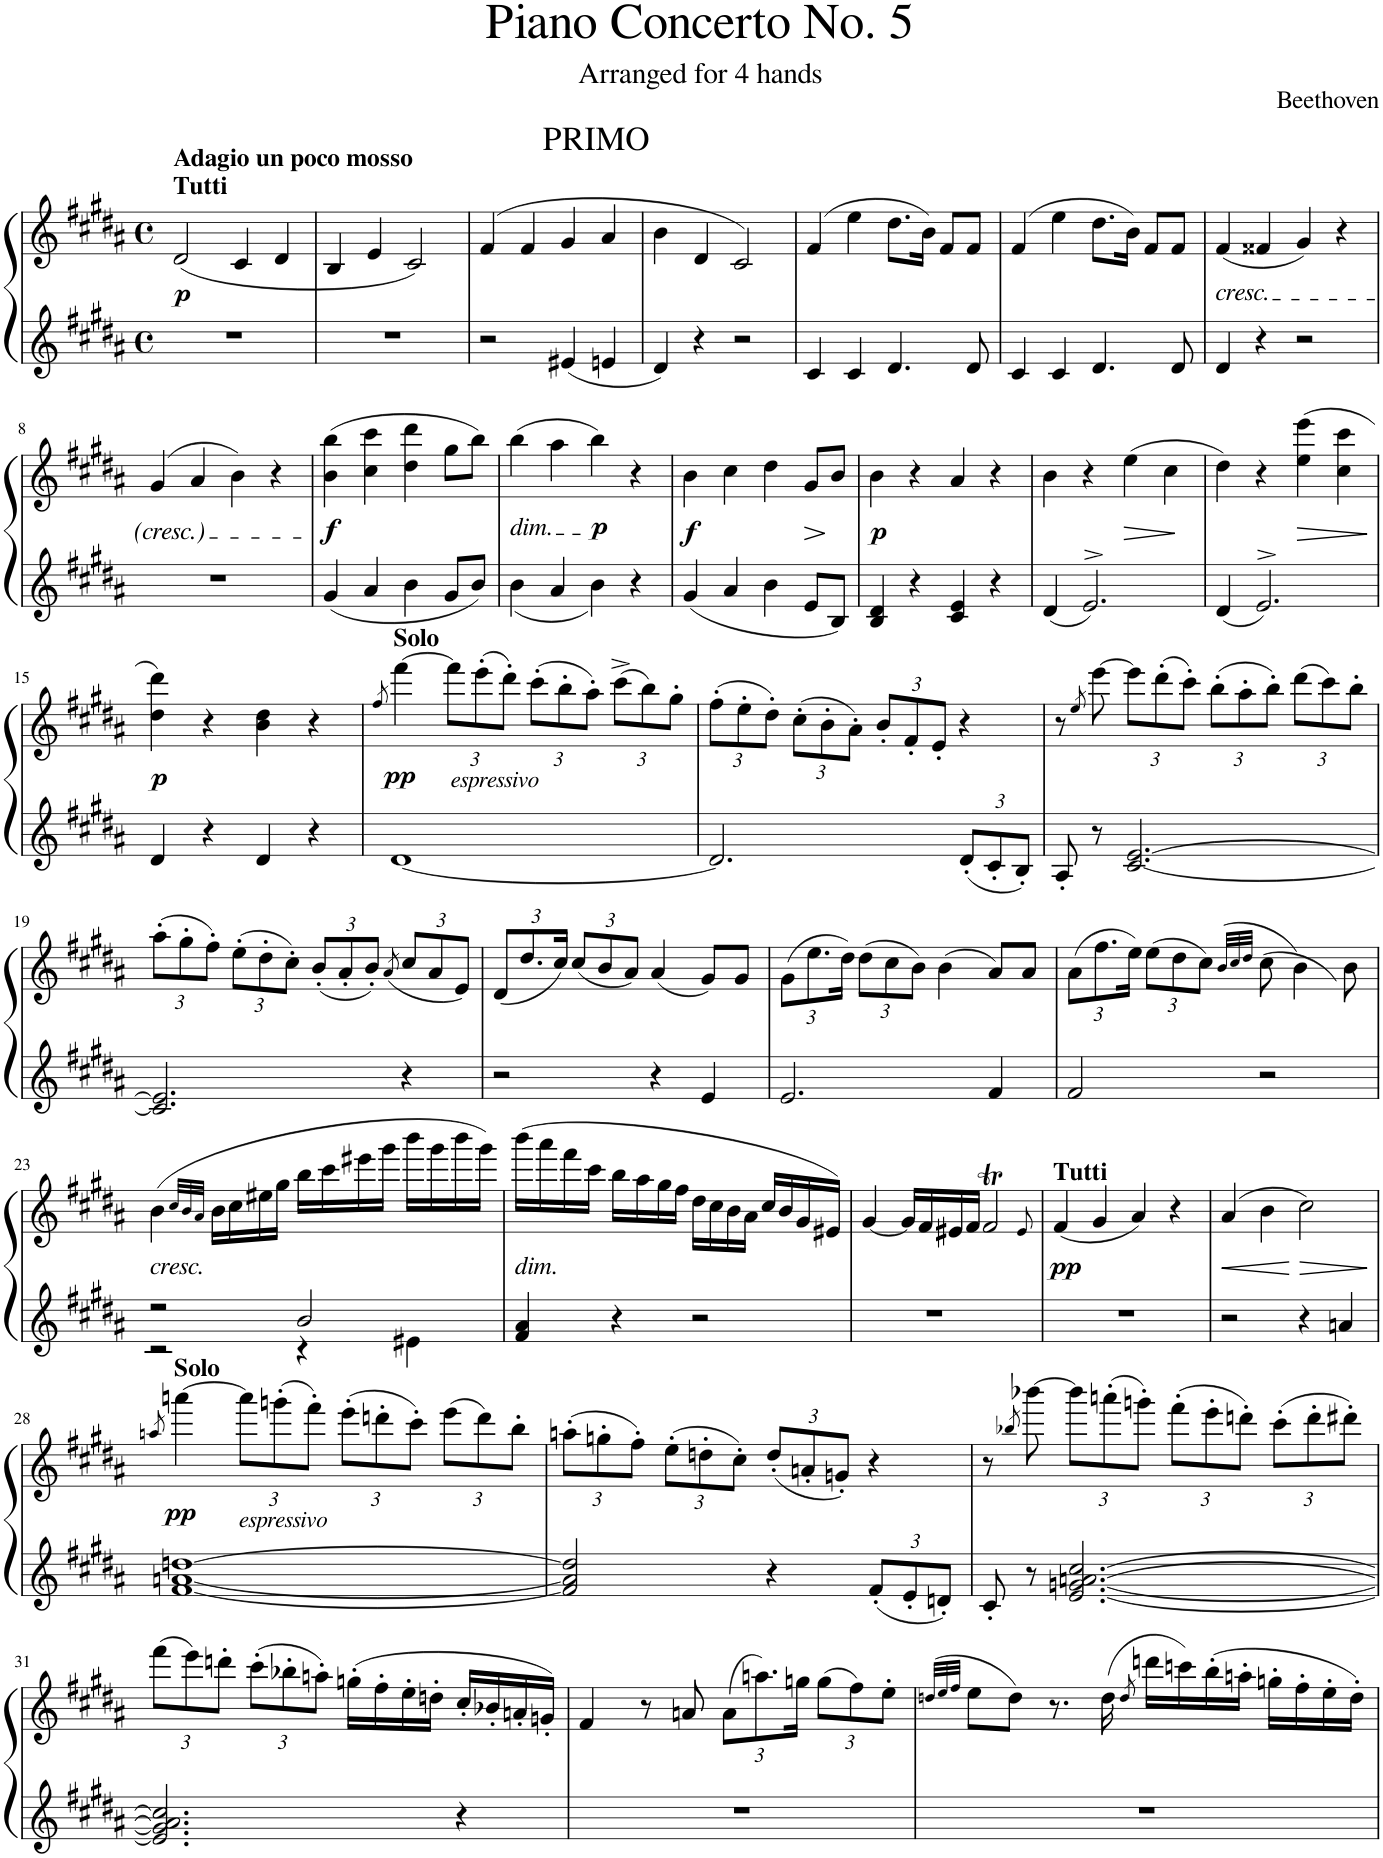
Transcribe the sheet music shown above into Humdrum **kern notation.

**kern	**kern	**dynam
*part1	*part1	*part1
*staff2	*staff1	*staff1/2
*I"Piano	*	*
*I'Pno.	*	*
*clefG2	*clefG2	*
*k[f#c#g#d#a#]	*k[f#c#g#d#a#]	*
*M4/4	*M4/4	*
*met(c)	*met(c)	*
=1	=1	=1
!	!LO:TX:a:B:t=Adagio un poco mosso	!
!	!LO:TX:a:B:t=Tutti	!
!	!LO:TX:a:t=PRIMO	!
!	!	!LO:DY:b
1r	(<2d#/	p
.	4c#/	.
.	4d#/	.
=2	=2	=2
1r	4B/	.
.	4e/	.
.	2c#/)	.
=3	=3	=3
2r	(4f#/	.
.	4f#/	.
4e#X/	4g#/	.
4en/	4a#/	.
=4	=4	=4
4d#/	4b\	.
4r	4d#/	.
2r	2c#/)	.
=5	=5	=5
4c#/	(4f#/	.
4c#/	4ee\	.
4.d#/	8.dd#\L	.
.	16b\Jk)	.
.	8f#/L	.
8d#/	8f#/J	.
=6	=6	=6
4c#/	(4f#/	.
4c#/	4ee\	.
4.d#/	8.dd#\L	.
.	16b\Jk)	.
.	8f#/L	.
8d#/	8f#/J	.
=7	=7	=7
!	!LO:TX:b:i:t=cresc.	!
4d#/	(4f#/	.
4r	4f##X/	.
2r	4g#/)	.
.	4r	.
!!LO:LB:g=z
=8	=8	=8
1r	(4g#/	.
.	4a#/	.
.	4b\)	.
.	4r	.
=9	=9	=9
!	!	!LO:DY:b
4g#/	(4b\ 4bb\	f
4a#/	4cc#\ 4ccc#\	.
4b\	4dd#\ 4ddd#\	.
8g#/L	8gg#\L	.
8b/J	8bb\J)	.
=10	=10	=10
!	!LO:TX:b:i:t=dim.	!
4b\	(4bb\	.
4a#/	4aa#\	.
!	!	!LO:DY:b
4b\	4bb\)	p
4r	4r	.
=11	=11	=11
!	!	!LO:DY:b
4g#/	4b\	f
4a#/	4cc#\	.
4b\	4dd#\	.
!	!	!LO:HP:b
8e/L	8g#/L	>
8B/J	8b/J	.
=12	=12	=12
!	!	!LO:DY:b
4B/ 4d#/	4b\	p
4r	4r	.
4c#/ 4e/	4a#/	.
4r	4r	.
=13	=13	=13
4d#/	4b\	.
2.e^>/	4r	.
!	!	!LO:HP:b
.	(4ee\	>
.	4cc#\	]
=14	=14	=14
4d#/	4dd#\)	.
2.e^>/	4r	.
!	!	!LO:HP:b
.	(4ee\ 4eee\	>
.	4cc#\ 4ccc#\	.
.	.	]
!!LO:LB:g=z
=15	=15	=15
!	!	!LO:DY:b
4d#/	4dd#\ 4ddd#\)	p
4r	4r	.
4d#/	4b\ 4dd#\	.
4r	4r	.
=16	=16	=16
.	8qff#/	.
!	!LO:TX:a:B:t=Solo	!
!	!	!LO:DY:b
[1d#	[4fff#\	pp
*	*Xbrackettup	*
!	!LO:TX:b:i:t=espressivo	!
.	12fff#\L]	.
.	(12eee'\	.
.	12ddd#'\J)	.
.	(12ccc#'\L	.
.	12bb'\	.
.	12aa#'\J)	.
.	(12ccc#^\L	.
.	12bb\)	.
.	12gg#'\J	.
=17	=17	=17
2.d#/]	(12ff#'\L	.
.	12ee'\	.
.	12dd#'\J)	.
.	(12cc#'\L	.
.	12b'\	.
.	12a#'\J)	.
.	12b'/L	.
.	12f#'/	.
.	12e'/J	.
*Xbrackettup	*	*
12d#'/L	4r	.
12c#'/	.	.
12B'/J	.	.
=18	=18	=18
8A#'/	8r	.
.	8qee/	.
8r	[8eee\	.
[2.c#/ [2.e/	12eee\L]	.
.	(12ddd#'\	.
.	12ccc#'\J)	.
.	(12bb'\L	.
.	12aa#'\	.
.	12bb'\J)	.
.	(12ddd#\L	.
.	12ccc#\)	.
.	12bb'\J	.
!!LO:LB:g=z
=19	=19	=19
2.c#/] 2.e/]	(12aa#'\L	.
.	12gg#'\	.
.	12ff#'\J)	.
.	(12ee'\L	.
.	12dd#'\	.
.	12cc#'\J)	.
.	(12b'/L	.
.	12a#'/	.
.	12b'/J)	.
.	(8qa#/	.
4r	12cc#/L	.
.	12a#/	.
.	12e/J)	.
=20	=20	=20
2r	(12d#/L	.
.	12.dd#/	.
.	24cc#/Jk)	.
.	(12cc#/L	.
.	12b/	.
.	12a#/J)	.
4r	(4a#/	.
4e/	8g#/L)	.
.	8g#/J	.
=21	=21	=21
2.e/	(12g#\L	.
.	12.ee\	.
.	24dd#\Jk)	.
.	(12dd#\L	.
.	12cc#\	.
.	12b\J)	.
.	(4b\	.
4f#/	8a#/L)	.
.	8a#/J	.
=22	=22	=22
2f#/	(12a#\L	.
.	12.ff#\	.
.	24ee\Jk)	.
.	(12ee\L	.
.	12dd#\	.
.	12cc#\J)	.
.	((>32qb/LLL	.
.	32qcc#/	.
.	32qdd#/JJJ	.
2r	8cc#\	.
.	4b\))	.
.	8b\	.
!!LO:LB:g=z
=23	=23	=23
*^	*	*
!	!	!LO:TX:b:i:t=cresc.	!
2r	2r	(4b\	.
.	.	32qcc#/LLL	.
.	.	32qb/	.
.	.	32qa#/JJJ	.
.	.	16b\LL	.
.	.	16cc#\	.
.	.	16ee#X\	.
.	.	16gg#\JJ	.
2b/	4r	16bb\LL	.
.	.	16ccc#\	.
.	.	16eee#X\	.
.	.	16ggg#\JJ	.
.	4e#X\	16bbb\LL	.
.	.	16ggg#\	.
.	.	16bbb\	.
.	.	16ggg#\JJ)	.
*v	*v	*	*
=24	=24	=24
!	!LO:TX:b:i:t=dim.	!
4f#/ 4a#/	(16bbb\LL	.
.	16aaa#\	.
.	16fff#\	.
.	16ccc#\JJ	.
4r	16bb\LL	.
.	16aa#\	.
.	16gg#\	.
.	16ff#\JJ	.
2r	16dd#\LL	.
.	16cc#\	.
.	16b\	.
.	16a#\JJ	.
.	16cc#/LL	.
.	16b/	.
.	16g#/	.
.	16e#X/JJ)	.
=25	=25	=25
1r	[4g#/	.
.	16g#/LL]	.
.	16f#/	.
.	16e#X/	.
.	16f#/JJ	.
.	2f#T/	.
.	8qe#/	.
=26	=26	=26
!	!LO:TX:a:B:t=Tutti	!
!	!	!LO:DY:b
1r	(4f#/	pp
.	4g#/	.
.	4a#/)	.
.	4r	.
=27	=27	=27
!	!	!LO:HP:b
2r	(4a#/	<
.	4b\	.
4r	2cc#\)	]
4an/	.	.
.	.	[
!!LO:LB:g=z
=28	=28	=28
.	8qaan/	.
!	!LO:TX:a:B:t=Solo	!
!	!	!LO:DY:b
[1f# [1an [1ddn	[4aaan\	pp
!	!LO:TX:b:i:t=espressivo	!
.	12aaa\L]	.
.	(12gggn'\	.
.	12fff#'\J)	.
.	(12eee'\L	.
.	12dddn'\	.
.	12ccc#'\J)	.
.	(12eee\L	.
.	12ddd\)	.
.	12bb'\J	.
=29	=29	=29
2f#/] 2a/] 2dd/]	(12aan'\L	.
.	12ggn'\	.
.	12ff#'\J)	.
.	(12ee'\L	.
.	12ddn'\	.
.	12cc#'\J)	.
4r	(12dd'/L	.
.	12an'/	.
.	12gn'/J)	.
12f#'/L	4r	.
12e'/	.	.
12dn'/J	.	.
=30	=30	=30
8c#'/	8r	.
.	8qbb-X/	.
8r	[8bbb-X\	.
[2.e/ [2.gn/ [2.an/ [2.cc#/	12bbb-\L]	.
.	(12aaan'\	.
.	12gggn'\J)	.
.	(12fff#'\L	.
.	12eee'\	.
.	12dddn'\J)	.
.	(12ccc#'\L	.
.	12ddd'\	.
.	12ddd#X'\J)	.
!!LO:LB:g=z
=31	=31	=31
2.e/] 2.g/] 2.a/] 2.cc#/]	(12fff#\L	.
.	12eee\)	.
.	12dddn'\J	.
.	(12ccc#'\L	.
.	12bb-X'\	.
.	12aan'\J)	.
.	(16ggn'\LL	.
.	16ff#'\	.
.	16ee'\	.
.	16ddn'\JJ	.
4r	16cc#'/LL	.
.	16b-X'/	.
.	16an'/	.
.	16gn'/JJ)	.
=32	=32	=32
1r	4f#/	.
.	8r	.
.	8an/	.
.	(12a\L	.
.	12.aan\)	.
.	24ggn\Jk	.
.	(12gg\L	.
.	12ff#\)	.
.	12ee'\J	.
=33	=33	=33
.	(>32qddn/LLL	.
.	32qee/	.
.	32qff#/JJJ	.
1r	8ee\L	.
.	8dd\J)	.
.	8.r	.
.	(16dd\	.
.	8qdd/	.
.	16dddn\LL	.
.	16cccn\)	.
.	(16bb'\	.
.	16aan'\JJ	.
.	16ggn'\LL	.
.	16ff#'\	.
.	16ee'\	.
.	16dd'\JJ)	.
=	=	=
*-	*-	*-
